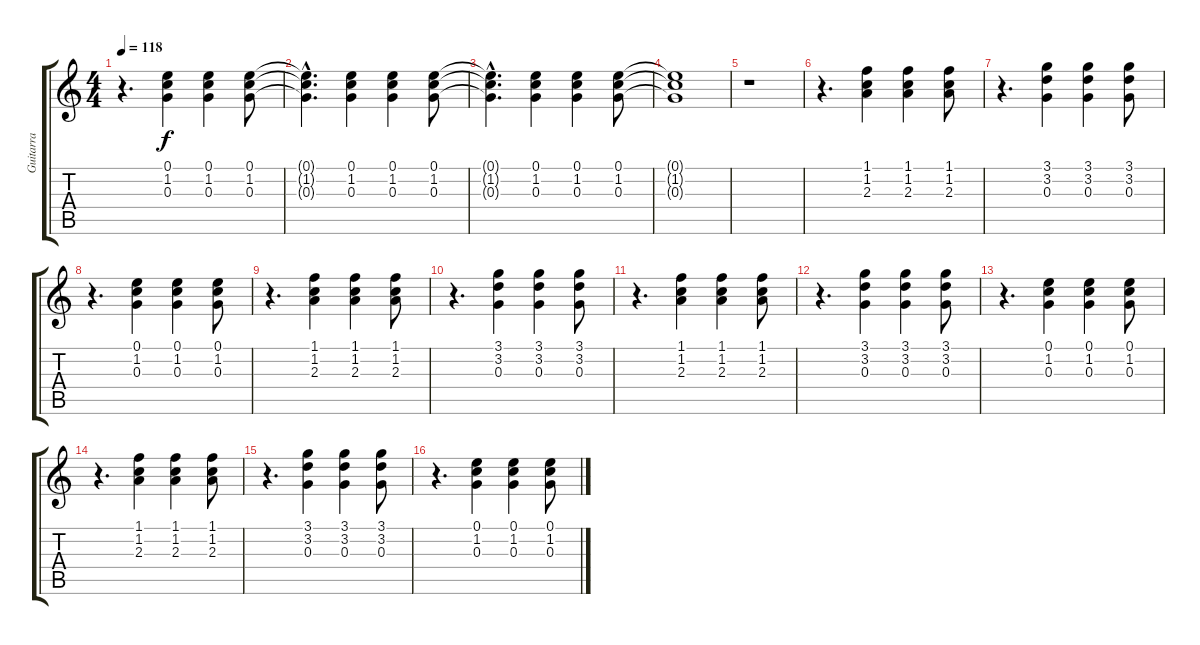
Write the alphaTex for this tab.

\track ("Guitarra" "Guitarra") {instrument acousticguitarsteel}
\staff {score tabs}
\tuning (E4 B3 G3 D3 A2 E2) {hide}
\ts (4 4)
\tempo 118
\clef g2
\ks c
r.4{d dy f instrument acousticguitarsteel} (0.1 1.2 0.3).4 (0.1 1.2 0.3).4 (0.1 1.2 0.3).8 |
(0.1{hac t} 1.2{hac t} 0.3{hac t}).4{d} (0.1 1.2 0.3).4 (0.1 1.2 0.3).4 (0.1 1.2 0.3).8 |
(0.1{hac t} 1.2{hac t} 0.3{hac t}).4{d} (0.1 1.2 0.3).4 (0.1 1.2 0.3).4 (0.1 1.2 0.3).8 |
(0.1{t} 1.2{t} 0.3{t}).1 |
r.1 |
r.4{d} (1.1 1.2 2.3).4 (1.1 1.2 2.3).4 (1.1 1.2 2.3).8 |
r.4{d} (3.1 3.2 0.3).4 (3.1 3.2 0.3).4 (3.1 3.2 0.3).8 |
r.4{d} (0.1 1.2 0.3).4 (0.1 1.2 0.3).4 (0.1 1.2 0.3).8 |
r.4{d} (1.1 1.2 2.3).4 (1.1 1.2 2.3).4 (1.1 1.2 2.3).8 |
r.4{d} (3.1 3.2 0.3).4 (3.1 3.2 0.3).4 (3.1 3.2 0.3).8 |
r.4{d} (1.1 1.2 2.3).4 (1.1 1.2 2.3).4 (1.1 1.2 2.3).8 |
r.4{d} (3.1 3.2 0.3).4 (3.1 3.2 0.3).4 (3.1 3.2 0.3).8 |
r.4{d} (0.1 1.2 0.3).4 (0.1 1.2 0.3).4 (0.1 1.2 0.3).8 |
r.4{d} (1.1 1.2 2.3).4 (1.1 1.2 2.3).4 (1.1 1.2 2.3).8 |
r.4{d} (3.1 3.2 0.3).4 (3.1 3.2 0.3).4 (3.1 3.2 0.3).8 |
r.4{d} (0.1 1.2 0.3).4 (0.1 1.2 0.3).4 (0.1 1.2 0.3).8
